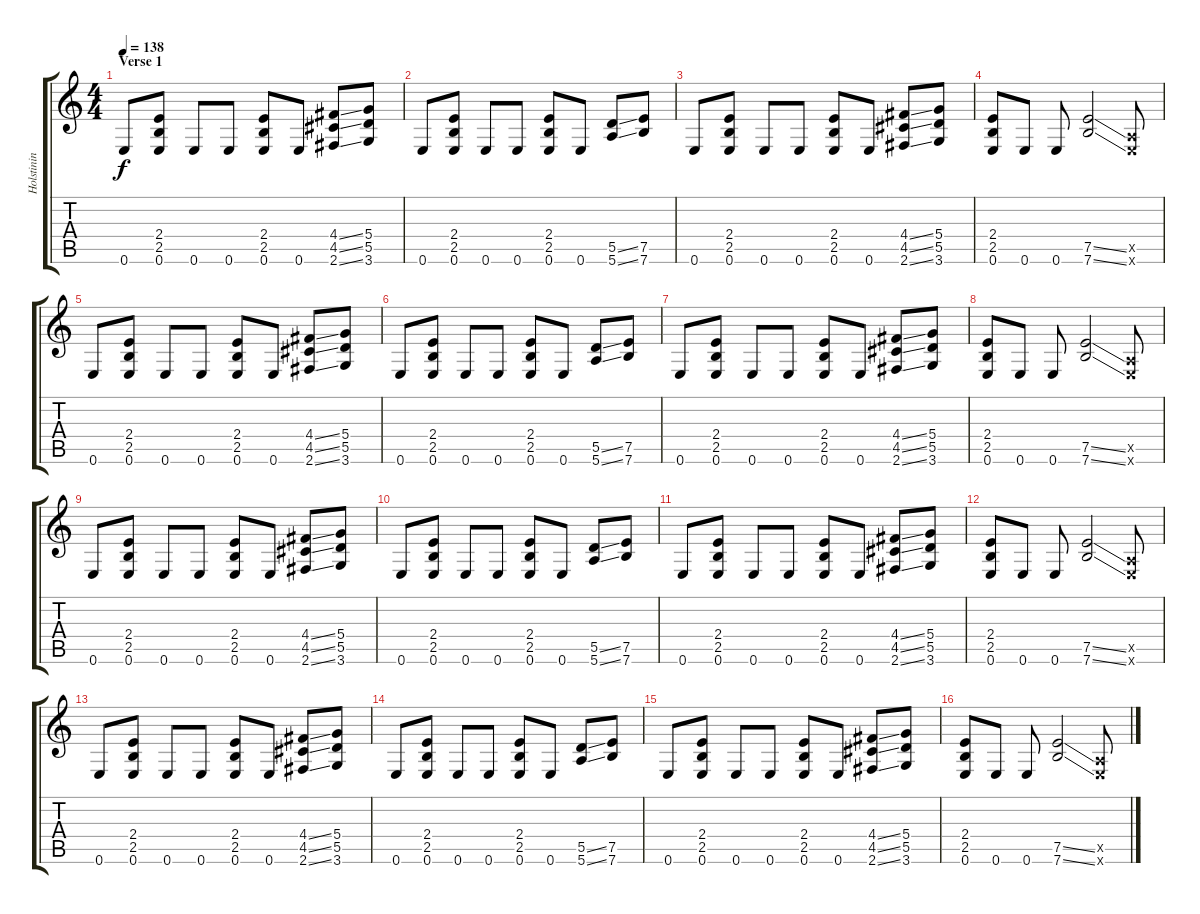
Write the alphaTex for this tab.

\track ("Holstinin" "Holstinin") {instrument overdrivenguitar}
\staff {score tabs}
\tuning (E4 B3 G3 D3 A2 E2) {hide}
\ts (4 4)
\section ("" "Verse 1")
\tempo 138
\clef g2
\ks c
0.6.8{dy f} (2.4 2.5 0.6).8 0.6.8 0.6.8 (2.4 2.5 0.6).8 0.6.8 (4.4{ss} 4.5{ss} 2.6{ss}).8 (5.4 5.5 3.6).8 |
0.6.8 (2.4 2.5 0.6).8 0.6.8 0.6.8 (2.4 2.5 0.6).8 0.6.8 (5.5{ss} 5.6{ss}).8 (7.5 7.6).8 |
0.6.8 (2.4 2.5 0.6).8 0.6.8 0.6.8 (2.4 2.5 0.6).8 0.6.8 (4.4{ss} 4.5{ss} 2.6{ss}).8 (5.4 5.5 3.6).8 |
(2.4 2.5 0.6).8 0.6.8 0.6.8 (7.5{ss} 7.6{ss}).2 (0.5{x} 0.6{x}).8 |
0.6.8 (2.4 2.5 0.6).8 0.6.8 0.6.8 (2.4 2.5 0.6).8 0.6.8 (4.4{ss} 4.5{ss} 2.6{ss}).8 (5.4 5.5 3.6).8 |
0.6.8 (2.4 2.5 0.6).8 0.6.8 0.6.8 (2.4 2.5 0.6).8 0.6.8 (5.5{ss} 5.6{ss}).8 (7.5 7.6).8 |
0.6.8 (2.4 2.5 0.6).8 0.6.8 0.6.8 (2.4 2.5 0.6).8 0.6.8 (4.4{ss} 4.5{ss} 2.6{ss}).8 (5.4 5.5 3.6).8 |
(2.4 2.5 0.6).8 0.6.8 0.6.8 (7.5{ss} 7.6{ss}).2 (0.5{x} 0.6{x}).8 |
0.6.8 (2.4 2.5 0.6).8 0.6.8 0.6.8 (2.4 2.5 0.6).8 0.6.8 (4.4{ss} 4.5{ss} 2.6{ss}).8 (5.4 5.5 3.6).8 |
0.6.8 (2.4 2.5 0.6).8 0.6.8 0.6.8 (2.4 2.5 0.6).8 0.6.8 (5.5{ss} 5.6{ss}).8 (7.5 7.6).8 |
0.6.8 (2.4 2.5 0.6).8 0.6.8 0.6.8 (2.4 2.5 0.6).8 0.6.8 (4.4{ss} 4.5{ss} 2.6{ss}).8 (5.4 5.5 3.6).8 |
(2.4 2.5 0.6).8 0.6.8 0.6.8 (7.5{ss} 7.6{ss}).2 (0.5{x} 0.6{x}).8 |
0.6.8 (2.4 2.5 0.6).8 0.6.8 0.6.8 (2.4 2.5 0.6).8 0.6.8 (4.4{ss} 4.5{ss} 2.6{ss}).8 (5.4 5.5 3.6).8 |
0.6.8 (2.4 2.5 0.6).8 0.6.8 0.6.8 (2.4 2.5 0.6).8 0.6.8 (5.5{ss} 5.6{ss}).8 (7.5 7.6).8 |
0.6.8 (2.4 2.5 0.6).8 0.6.8 0.6.8 (2.4 2.5 0.6).8 0.6.8 (4.4{ss} 4.5{ss} 2.6{ss}).8 (5.4 5.5 3.6).8 |
(2.4 2.5 0.6).8 0.6.8 0.6.8 (7.5{ss} 7.6{ss}).2 (0.5{x} 0.6{x}).8
